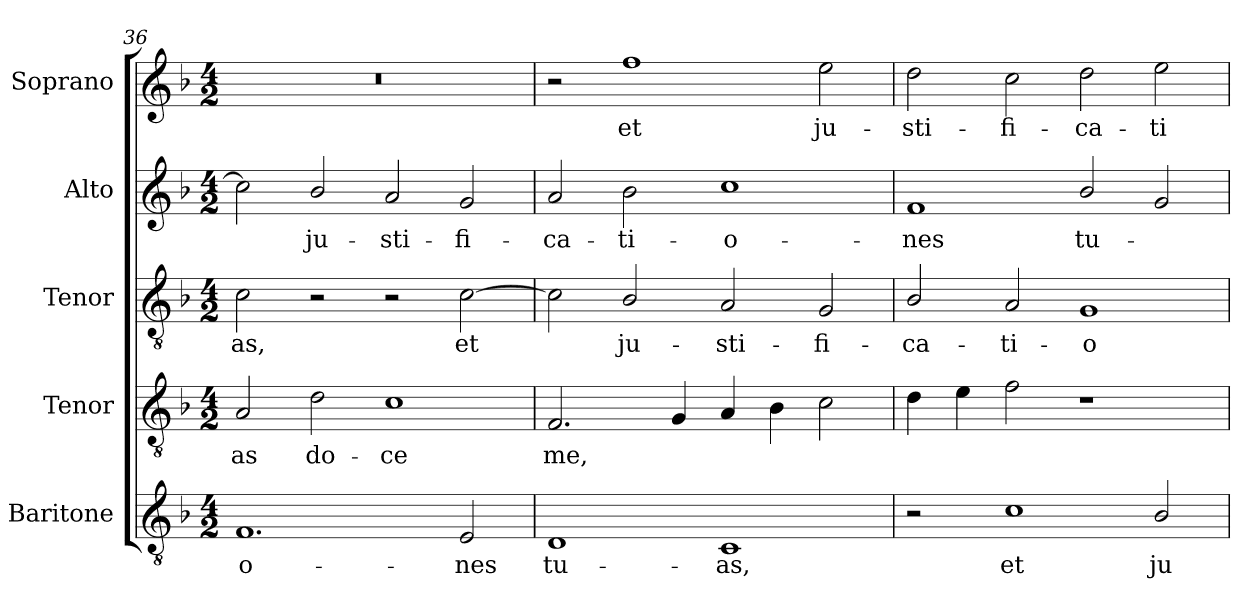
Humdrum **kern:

**kern	**text	**kern	**text	**kern	**text	**kern	**text	**kern	**text
*part5	*part5	*part4	*part4	*part3	*part3	*part2	*part2	*part1	*part1
*staff5	*staff5	*staff4	*staff4	*staff3	*staff3	*staff2	*staff2	*staff1	*staff1
*I"Baritone	*	*I"Tenor	*	*I"Tenor	*	*I"Alto	*	*I"Soprano	*
*I'T.	*	*I'T.	*	*I'T.	*	*I'A.	*	*I'S.	*
!!LO:LB:g=z
*clefGv2	*	*clefGv2	*	*clefGv2	*	*clefG2	*	*clefG2	*
*ITrd7c12	*	*ITrd7c12	*	*ITrd7c12	*	*	*	*	*
*k[b-]	*	*k[b-]	*	*k[b-]	*	*k[b-]	*	*k[b-]	*
*F:	*	*F:	*	*F:	*	*F:	*	*F:	*
*M4/2	*	*M4/2	*	*M4/2	*	*M4/2	*	*M4/2	*
=36	=36	=36	=36	=36	=36	=36	=36	=36	=36
!	!LO:LY:b:color=#000000	!	!	!	!	!	!	!	!
!	!	!	!LO:LY:b:color=#000000	!	!	!	!	!	!
!	!	!	!	!	!LO:LY:b:color=#000000	!	!	!LO:N:vis=1	!
1.FFi	-o-	2AAi/	-as	2Ci\	-as,	2cci\]	.	0r	.
!	!	!	!LO:LY:b:color=#000000	!	!	!	!	!	!
!	!	!	!	!	!	!	!LO:LY:b:color=#000000	!	!
.	.	2Di\	do-	2r	.	2b-i/	ju-	.	.
!	!	!	!LO:LY:b:color=#000000	!	!	!	!	!	!
!	!	!	!	!	!	!	!LO:LY:b:color=#000000	!	!
.	.	1Ci	-ce	2r	.	2ai/	-sti-	.	.
!	!LO:LY:b:color=#000000	!	!	!	!	!	!	!	!
!	!	!	!	!	!LO:LY:b:color=#000000	!	!	!	!
!	!	!	!	!	!	!	!LO:LY:b:color=#000000	!	!
2EEi/	-nes	.	.	[2Ci\	et	2gi/	-fi-	.	.
=37	=37	=37	=37	=37	=37	=37	=37	=37	=37
!	!LO:LY:b:color=#000000	!	!	!	!	!	!	!	!
!	!	!	!LO:LY:b:color=#000000	!	!	!	!	!	!
!	!	!	!	!	!	!	!LO:LY:b:color=#000000	!	!
1DDi	tu-	2.FFi/	me,	2Ci\]	.	2ai/	-ca-	2r	.
!	!	!	!	!	!LO:LY:b:color=#000000	!	!	!	!
!	!	!	!	!	!	!	!LO:LY:b:color=#000000	!	!
!	!	!	!	!	!	!	!	!	!LO:LY:b:color=#000000
.	.	.	.	2BB-i/	ju-	2b-i\	-ti-	1ffi	et
.	.	4GGi/	.	.	.	.	.	.	.
!	!LO:LY:b:color=#000000	!	!	!	!	!	!	!	!
!	!	!	!	!	!LO:LY:b:color=#000000	!	!	!	!
!	!	!	!	!	!	!	!LO:LY:b:color=#000000	!	!
1CCi	-as,	4AAi/	.	2AAi/	-sti-	1cci	-o-	.	.
.	.	4BB-i\	.	.	.	.	.	.	.
!	!	!	!	!	!LO:LY:b:color=#000000	!	!	!	!
!	!	!	!	!	!	!	!	!	!LO:LY:b:color=#000000
.	.	2Ci\	.	2GGi/	-fi-	.	.	2eei\	ju-
=38	=38	=38	=38	=38	=38	=38	=38	=38	=38
!	!	!	!	!	!LO:LY:b:color=#000000	!	!	!	!
!	!	!	!	!	!	!	!LO:LY:b:color=#000000	!	!
!	!	!	!	!	!	!	!	!	!LO:LY:b:color=#000000
2r	.	4Di\	.	2BB-i/	-ca-	1fi	-nes	2ddi\	-sti-
.	.	4Ei\	.	.	.	.	.	.	.
!	!LO:LY:b:color=#000000	!	!	!	!	!	!	!	!
!	!	!	!	!	!LO:LY:b:color=#000000	!	!	!	!
!	!	!	!	!	!	!	!	!	!LO:LY:b:color=#000000
1Ci	et	2Fi\	.	2AAi/	-ti-	.	.	2cci\	-fi-
!	!	!	!	!	!LO:LY:b:color=#000000	!	!	!	!
!	!	!	!	!	!	!	!LO:LY:b:color=#000000	!	!
!	!	!	!	!	!	!	!	!	!LO:LY:b:color=#000000
.	.	1r	.	1GGi	-o-	2b-i/	tu-	2ddi\	-ca-
!	!LO:LY:b:color=#000000	!	!	!	!	!	!	!	!
!	!	!	!	!	!	!	!	!	!LO:LY:b:color=#000000
2BB-i/	ju-	.	.	.	.	2gi/	.	2eei\	-ti-
=	=	=	=	=	=	=	=	=	=
*-	*-	*-	*-	*-	*-	*-	*-	*-	*-
